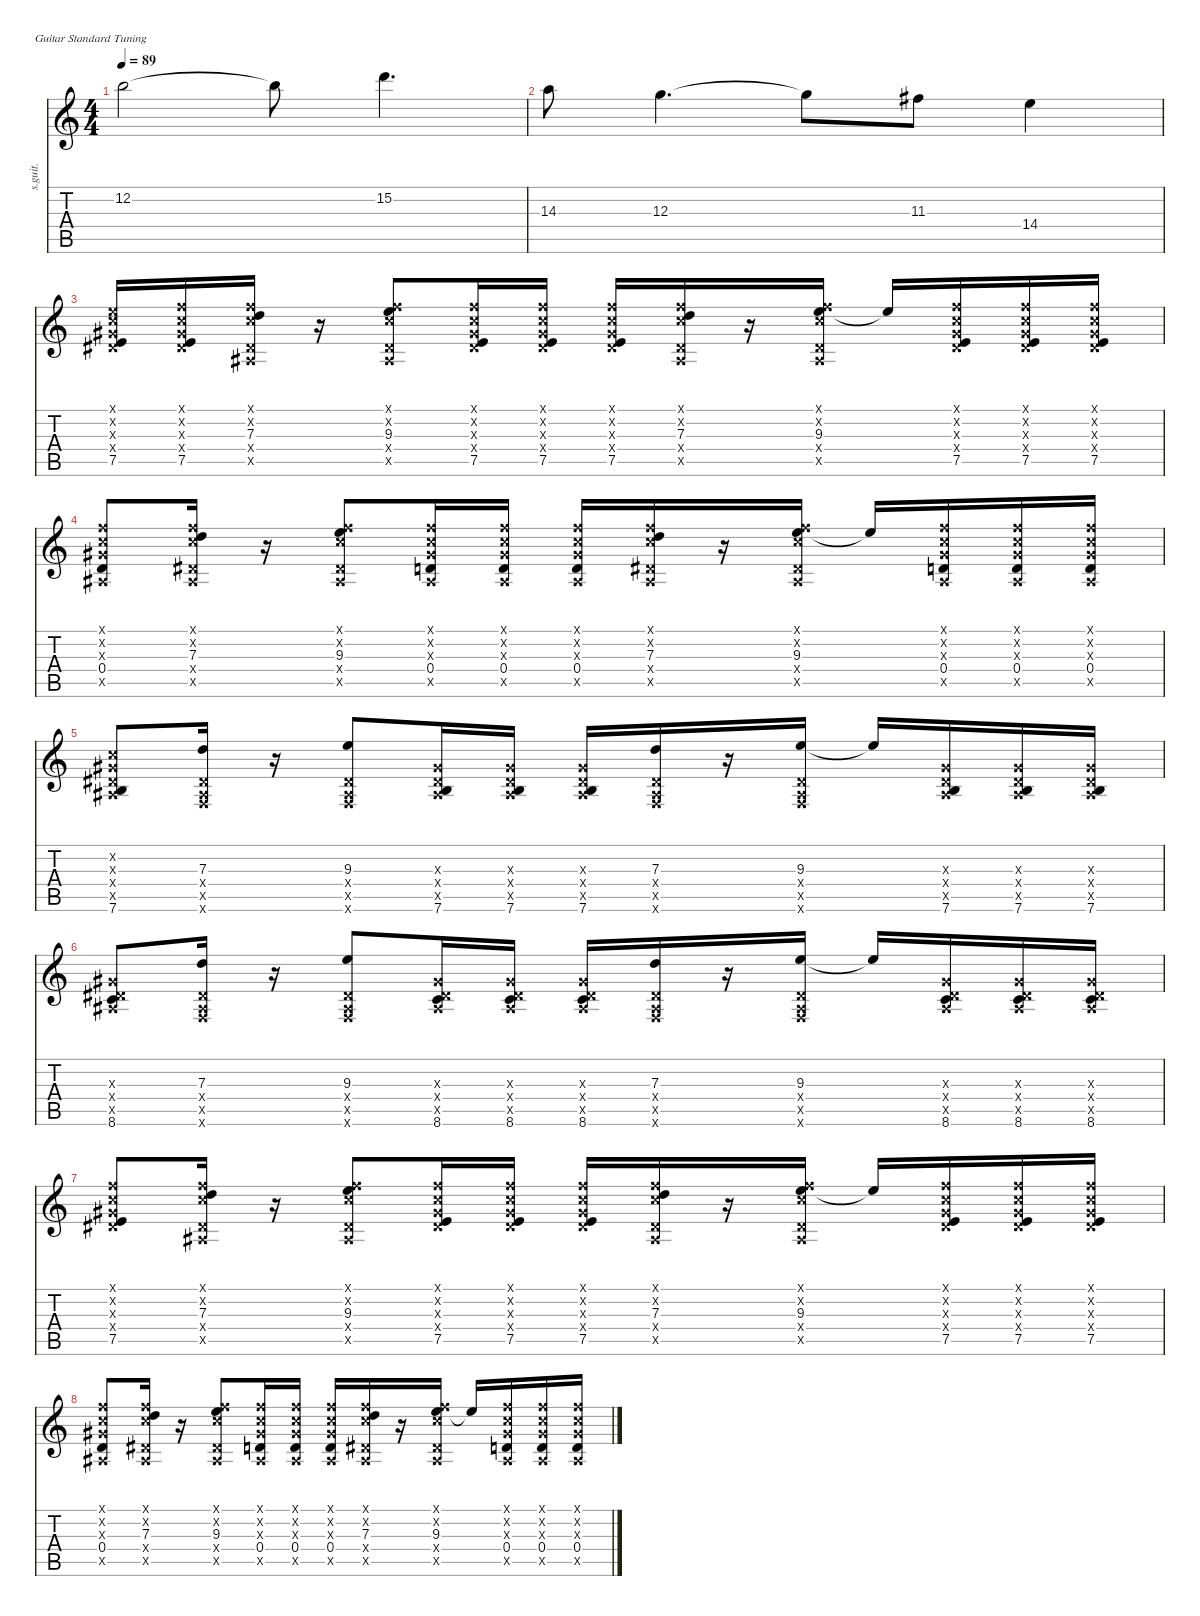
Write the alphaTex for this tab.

\defaultSystemsLayout 4
\hideDynamics
\bracketExtendMode nobrackets
\track ("John Frusciante" "s.guit.") {instrument overdrivenguitar}
\staff {score tabs}
\tuning (E4 B3 G3 D3 A2 E2)
\ts (4 4)
\tempo 89
\clef g2
\ks c
12.2.2{lyrics (0 "") lyrics (1 "") lyrics (2 "") lyrics (3 "") lyrics (4 "") dy f} 12.2{t}.8{lyrics (0 "") lyrics (1 "") lyrics (2 "") lyrics (3 "") lyrics (4 "")} 15.2.4{d lyrics (0 "") lyrics (1 "") lyrics (2 "") lyrics (3 "") lyrics (4 "")} |
14.3.8{lyrics (0 "") lyrics (1 "") lyrics (2 "") lyrics (3 "") lyrics (4 "")} 12.3.4{d lyrics (0 "") lyrics (1 "") lyrics (2 "") lyrics (3 "") lyrics (4 "")} 12.3{t}.8{lyrics (0 "") lyrics (1 "") lyrics (2 "") lyrics (3 "") lyrics (4 "")} 11.3{acc #}.8{lyrics (0 "") lyrics (1 "") lyrics (2 "") lyrics (3 "") lyrics (4 "")} 14.4.4{lyrics (0 "") lyrics (1 "") lyrics (2 "") lyrics (3 "") lyrics (4 "")} |
(0.1{x} 1.2{x} 1.3{x acc #} 1.4{x acc #} 7.5).16{lyrics (0 "") lyrics (1 "") lyrics (2 "") lyrics (3 "") lyrics (4 "")} (1.1{x} 1.2{x} 1.3{x acc #} 1.4{x acc #} 7.5).16{lyrics (0 "") lyrics (1 "") lyrics (2 "") lyrics (3 "") lyrics (4 "")} (1.1{x} 1.2{x} 7.3 1.4{x acc #} 1.5{x acc #}).16{lyrics (0 "") lyrics (1 "") lyrics (2 "") lyrics (3 "") lyrics (4 "")} r.16 (1.1{x} 1.2{x} 9.3 1.4{x acc #} 1.5{x acc #}).8{lyrics (0 "") lyrics (1 "") lyrics (2 "") lyrics (3 "") lyrics (4 "")} (1.1{x} 1.2{x} 1.3{x acc #} 1.4{x acc #} 7.5).16{lyrics (0 "") lyrics (1 "") lyrics (2 "") lyrics (3 "") lyrics (4 "")} (1.1{x} 1.2{x} 1.3{x acc #} 1.4{x acc #} 7.5).16{lyrics (0 "") lyrics (1 "") lyrics (2 "") lyrics (3 "") lyrics (4 "")} (1.1{x} 1.2{x} 1.3{x acc #} 1.4{x acc #} 7.5).16{lyrics (0 "") lyrics (1 "") lyrics (2 "") lyrics (3 "") lyrics (4 "")} (1.1{x} 1.2{x} 7.3 1.4{x acc #} 1.5{x acc #}).16{lyrics (0 "") lyrics (1 "") lyrics (2 "") lyrics (3 "") lyrics (4 "")} r.16 (1.1{x} 1.2{x} 9.3 1.4{x acc #} 1.5{x acc #}).16{lyrics (0 "") lyrics (1 "") lyrics (2 "") lyrics (3 "") lyrics (4 "")} 9.3{t}.16{lyrics (0 "") lyrics (1 "") lyrics (2 "") lyrics (3 "") lyrics (4 "")} (1.1{x} 1.2{x} 1.3{x acc #} 1.4{x acc #} 7.5).16{lyrics (0 "") lyrics (1 "") lyrics (2 "") lyrics (3 "") lyrics (4 "")} (1.1{x} 1.2{x} 1.3{x acc #} 1.4{x acc #} 7.5).16{lyrics (0 "") lyrics (1 "") lyrics (2 "") lyrics (3 "") lyrics (4 "")} (1.1{x} 1.2{x} 1.3{x acc #} 1.4{x acc #} 7.5).16{lyrics (0 "") lyrics (1 "") lyrics (2 "") lyrics (3 "") lyrics (4 "")} |
(1.1{x} 1.2{x} 1.3{x acc #} 0.4 1.5{x acc #}).8{lyrics (0 "") lyrics (1 "") lyrics (2 "") lyrics (3 "") lyrics (4 "")} (1.1{x} 1.2{x} 7.3 1.4{x acc #} 1.5{x acc #}).16{lyrics (0 "") lyrics (1 "") lyrics (2 "") lyrics (3 "") lyrics (4 "")} r.16 (1.1{x} 1.2{x} 9.3 1.4{x acc #} 1.5{x acc #}).8{lyrics (0 "") lyrics (1 "") lyrics (2 "") lyrics (3 "") lyrics (4 "")} (1.1{x} 1.2{x} 1.3{x acc #} 0.4 1.5{x acc #}).16{lyrics (0 "") lyrics (1 "") lyrics (2 "") lyrics (3 "") lyrics (4 "")} (1.1{x} 1.2{x} 1.3{x acc #} 0.4 1.5{x acc #}).16{lyrics (0 "") lyrics (1 "") lyrics (2 "") lyrics (3 "") lyrics (4 "")} (1.1{x} 1.2{x} 1.3{x acc #} 0.4 1.5{x acc #}).16{lyrics (0 "") lyrics (1 "") lyrics (2 "") lyrics (3 "") lyrics (4 "")} (1.1{x} 1.2{x} 7.3 1.4{x acc #} 1.5{x acc #}).16{lyrics (0 "") lyrics (1 "") lyrics (2 "") lyrics (3 "") lyrics (4 "")} r.16 (1.1{x} 1.2{x} 9.3 1.4{x acc #} 1.5{x acc #}).16{lyrics (0 "") lyrics (1 "") lyrics (2 "") lyrics (3 "") lyrics (4 "")} 9.3{t}.16{lyrics (0 "") lyrics (1 "") lyrics (2 "") lyrics (3 "") lyrics (4 "")} (1.1{x} 1.2{x} 1.3{x acc #} 0.4 1.5{x acc #}).16{lyrics (0 "") lyrics (1 "") lyrics (2 "") lyrics (3 "") lyrics (4 "")} (1.1{x} 1.2{x} 1.3{x acc #} 0.4 1.5{x acc #}).16{lyrics (0 "") lyrics (1 "") lyrics (2 "") lyrics (3 "") lyrics (4 "")} (1.1{x} 1.2{x} 1.3{x acc #} 0.4 1.5{x acc #}).16{lyrics (0 "") lyrics (1 "") lyrics (2 "") lyrics (3 "") lyrics (4 "")} |
(1.2{x} 1.3{x acc #} 1.4{x acc #} 1.5{x acc #} 7.6).8{lyrics (0 "") lyrics (1 "") lyrics (2 "") lyrics (3 "") lyrics (4 "")} (7.3 1.4{x acc #} 1.5{x acc #} 1.6{x}).16{lyrics (0 "") lyrics (1 "") lyrics (2 "") lyrics (3 "") lyrics (4 "")} r.16 (9.3 1.4{x acc #} 1.5{x acc #} 1.6{x}).8{lyrics (0 "") lyrics (1 "") lyrics (2 "") lyrics (3 "") lyrics (4 "")} (1.3{x acc #} 1.4{x acc #} 1.5{x acc #} 7.6).16{lyrics (0 "") lyrics (1 "") lyrics (2 "") lyrics (3 "") lyrics (4 "")} (1.3{x acc #} 1.4{x acc #} 1.5{x acc #} 7.6).16{lyrics (0 "") lyrics (1 "") lyrics (2 "") lyrics (3 "") lyrics (4 "")} (1.3{x acc #} 1.4{x acc #} 1.5{x acc #} 7.6).16{lyrics (0 "") lyrics (1 "") lyrics (2 "") lyrics (3 "") lyrics (4 "")} (7.3 1.4{x acc #} 1.5{x acc #} 1.6{x}).16{lyrics (0 "") lyrics (1 "") lyrics (2 "") lyrics (3 "") lyrics (4 "")} r.16 (9.3 1.4{x acc #} 1.5{x acc #} 1.6{x}).16{lyrics (0 "") lyrics (1 "") lyrics (2 "") lyrics (3 "") lyrics (4 "")} 9.3{t}.16{lyrics (0 "") lyrics (1 "") lyrics (2 "") lyrics (3 "") lyrics (4 "")} (1.3{x acc #} 1.4{x acc #} 1.5{x acc #} 7.6).16{lyrics (0 "") lyrics (1 "") lyrics (2 "") lyrics (3 "") lyrics (4 "")} (1.3{x acc #} 1.4{x acc #} 1.5{x acc #} 7.6).16{lyrics (0 "") lyrics (1 "") lyrics (2 "") lyrics (3 "") lyrics (4 "")} (1.3{x acc #} 1.4{x acc #} 1.5{x acc #} 7.6).16{lyrics (0 "") lyrics (1 "") lyrics (2 "") lyrics (3 "") lyrics (4 "")} |
(1.3{x acc #} 1.4{x acc #} 1.5{x acc #} 8.6).8{lyrics (0 "") lyrics (1 "") lyrics (2 "") lyrics (3 "") lyrics (4 "")} (7.3 1.4{x acc #} 1.5{x acc #} 1.6{x}).16{lyrics (0 "") lyrics (1 "") lyrics (2 "") lyrics (3 "") lyrics (4 "")} r.16 (9.3 1.4{x acc #} 1.5{x acc #} 1.6{x}).8{lyrics (0 "") lyrics (1 "") lyrics (2 "") lyrics (3 "") lyrics (4 "")} (1.3{x acc #} 1.4{x acc #} 1.5{x acc #} 8.6).16{lyrics (0 "") lyrics (1 "") lyrics (2 "") lyrics (3 "") lyrics (4 "")} (1.3{x acc #} 1.4{x acc #} 1.5{x acc #} 8.6).16{lyrics (0 "") lyrics (1 "") lyrics (2 "") lyrics (3 "") lyrics (4 "")} (1.3{x acc #} 1.4{x acc #} 1.5{x acc #} 8.6).16{lyrics (0 "") lyrics (1 "") lyrics (2 "") lyrics (3 "") lyrics (4 "")} (7.3 1.4{x acc #} 1.5{x acc #} 1.6{x}).16{lyrics (0 "") lyrics (1 "") lyrics (2 "") lyrics (3 "") lyrics (4 "")} r.16 (9.3 1.4{x acc #} 1.5{x acc #} 1.6{x}).16{lyrics (0 "") lyrics (1 "") lyrics (2 "") lyrics (3 "") lyrics (4 "")} 9.3{t}.16{lyrics (0 "") lyrics (1 "") lyrics (2 "") lyrics (3 "") lyrics (4 "")} (1.3{x acc #} 1.4{x acc #} 1.5{x acc #} 8.6).16{lyrics (0 "") lyrics (1 "") lyrics (2 "") lyrics (3 "") lyrics (4 "")} (1.3{x acc #} 1.4{x acc #} 1.5{x acc #} 8.6).16{lyrics (0 "") lyrics (1 "") lyrics (2 "") lyrics (3 "") lyrics (4 "")} (1.3{x acc #} 1.4{x acc #} 1.5{x acc #} 8.6).16{lyrics (0 "") lyrics (1 "") lyrics (2 "") lyrics (3 "") lyrics (4 "")} |
(1.1{x} 1.2{x} 1.3{x acc #} 1.4{x acc #} 7.5).8{lyrics (0 "") lyrics (1 "") lyrics (2 "") lyrics (3 "") lyrics (4 "")} (1.1{x} 1.2{x} 7.3 1.4{x acc #} 1.5{x acc #}).16{lyrics (0 "") lyrics (1 "") lyrics (2 "") lyrics (3 "") lyrics (4 "")} r.16 (1.1{x} 1.2{x} 9.3 1.4{x acc #} 1.5{x acc #}).8{lyrics (0 "") lyrics (1 "") lyrics (2 "") lyrics (3 "") lyrics (4 "")} (1.1{x} 1.2{x} 1.3{x acc #} 1.4{x acc #} 7.5).16{lyrics (0 "") lyrics (1 "") lyrics (2 "") lyrics (3 "") lyrics (4 "")} (1.1{x} 1.2{x} 1.3{x acc #} 1.4{x acc #} 7.5).16{lyrics (0 "") lyrics (1 "") lyrics (2 "") lyrics (3 "") lyrics (4 "")} (1.1{x} 1.2{x} 1.3{x acc #} 1.4{x acc #} 7.5).16{lyrics (0 "") lyrics (1 "") lyrics (2 "") lyrics (3 "") lyrics (4 "")} (1.1{x} 1.2{x} 7.3 1.4{x acc #} 1.5{x acc #}).16{lyrics (0 "") lyrics (1 "") lyrics (2 "") lyrics (3 "") lyrics (4 "")} r.16 (1.1{x} 1.2{x} 9.3 1.4{x acc #} 1.5{x acc #}).16{lyrics (0 "") lyrics (1 "") lyrics (2 "") lyrics (3 "") lyrics (4 "")} 9.3{t}.16{lyrics (0 "") lyrics (1 "") lyrics (2 "") lyrics (3 "") lyrics (4 "")} (1.1{x} 1.2{x} 1.3{x acc #} 1.4{x acc #} 7.5).16{lyrics (0 "") lyrics (1 "") lyrics (2 "") lyrics (3 "") lyrics (4 "")} (1.1{x} 1.2{x} 1.3{x acc #} 1.4{x acc #} 7.5).16{lyrics (0 "") lyrics (1 "") lyrics (2 "") lyrics (3 "") lyrics (4 "")} (1.1{x} 1.2{x} 1.3{x acc #} 1.4{x acc #} 7.5).16{lyrics (0 "") lyrics (1 "") lyrics (2 "") lyrics (3 "") lyrics (4 "")} |
(1.1{x} 1.2{x} 1.3{x acc #} 0.4 1.5{x acc #}).8{lyrics (0 "") lyrics (1 "") lyrics (2 "") lyrics (3 "") lyrics (4 "")} (1.1{x} 1.2{x} 7.3 1.4{x acc #} 1.5{x acc #}).16{lyrics (0 "") lyrics (1 "") lyrics (2 "") lyrics (3 "") lyrics (4 "")} r.16 (1.1{x} 1.2{x} 9.3 1.4{x acc #} 1.5{x acc #}).8{lyrics (0 "") lyrics (1 "") lyrics (2 "") lyrics (3 "") lyrics (4 "")} (1.1{x} 1.2{x} 1.3{x acc #} 0.4 1.5{x acc #}).16{lyrics (0 "") lyrics (1 "") lyrics (2 "") lyrics (3 "") lyrics (4 "")} (1.1{x} 1.2{x} 1.3{x acc #} 0.4 1.5{x acc #}).16{lyrics (0 "") lyrics (1 "") lyrics (2 "") lyrics (3 "") lyrics (4 "")} (1.1{x} 1.2{x} 1.3{x acc #} 0.4 1.5{x acc #}).16{lyrics (0 "") lyrics (1 "") lyrics (2 "") lyrics (3 "") lyrics (4 "")} (1.1{x} 1.2{x} 7.3 1.4{x acc #} 1.5{x acc #}).16{lyrics (0 "") lyrics (1 "") lyrics (2 "") lyrics (3 "") lyrics (4 "")} r.16 (1.1{x} 1.2{x} 9.3 1.4{x acc #} 1.5{x acc #}).16{lyrics (0 "") lyrics (1 "") lyrics (2 "") lyrics (3 "") lyrics (4 "")} 9.3{t}.16{lyrics (0 "") lyrics (1 "") lyrics (2 "") lyrics (3 "") lyrics (4 "")} (1.1{x} 1.2{x} 1.3{x acc #} 0.4 1.5{x acc #}).16{lyrics (0 "") lyrics (1 "") lyrics (2 "") lyrics (3 "") lyrics (4 "")} (1.1{x} 1.2{x} 1.3{x acc #} 0.4 1.5{x acc #}).16{lyrics (0 "") lyrics (1 "") lyrics (2 "") lyrics (3 "") lyrics (4 "")} (1.1{x} 1.2{x} 1.3{x acc #} 0.4 1.5{x acc #}).16{lyrics (0 "") lyrics (1 "") lyrics (2 "") lyrics (3 "") lyrics (4 "")}
